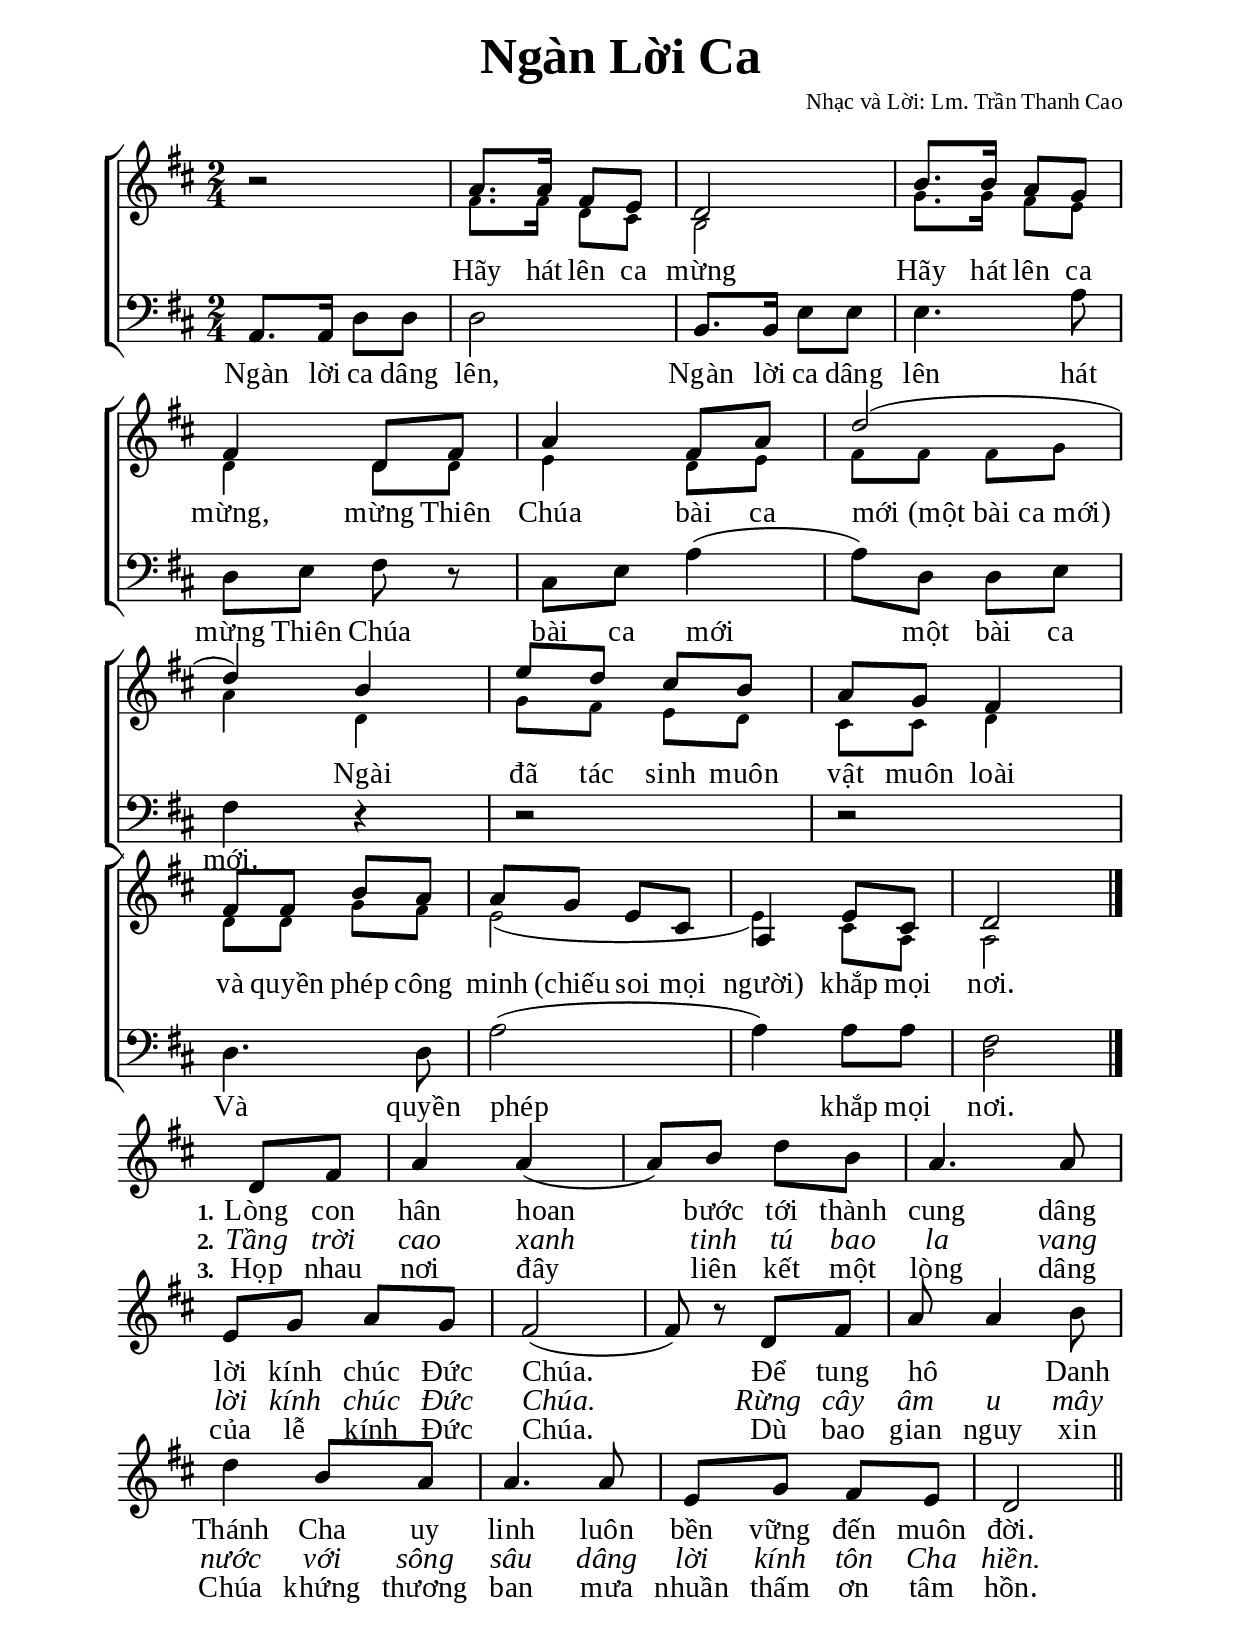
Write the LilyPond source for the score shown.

% Cài đặt chung
\version "2.20.0"
\include "english.ly"

\header {
  title = \markup { \fontsize #3 "Ngàn Lời Ca" }
  composer = "Nhạc và Lời: Lm. Trần Thanh Cao"
  arranger = " "
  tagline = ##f
}

\paper {
  #(set-paper-size "a4")
  top-margin = 15\mm
  bottom-margin = 15\mm
  left-margin = 20\mm
  right-margin = 20\mm
  indent = #0
  #(define fonts
    (make-pango-font-tree
      "Liberation Serif"
      "Liberation Serif"
      "Liberation Serif"
      (/ 20 20)))
  page-count = #1
}

% Nhạc điệp khúc
nhacDiepKhucSop = \relative c'' {
  r2 |
  a8. a16 fs8 e |
  d2 |
  b'8. b16 a8 g |
  fs4 d8 fs |
  a4 fs8 a |
  d2 ( |
  d4) b |
  e8 d cs b |
  a g fs4 |
  fs8 fs b a |
  a g e cs |
  a4 e'8 cs |
  d2 \bar "|."
}

nhacDiepKhucAlto = \relative c' {
  r2 |
  fs8. fs16 d8 cs |
  b2 |
  g'8. g16 fs8 e |
  d4 d8 d |
  e4 d8 e |
  fs8 
  fs fs g |
  a4 d, |
  g8 fs e d |
  cs cs d4 |
  d8 d g fs |
  e2 ( |
  e4) cs8 a |
  a2
}

nhacDiepKhucBas = \relative c {
  a8. a16 d8 d |
  d2 |
  b8. b16 e8 e |
  e4. a8 |
  d, e fs r |
  cs e a4 ( |
  a8) d, d e |
  fs4 r |
  r2 |
  r2 |
  d4. d8 |
  a'2 ( |
  a4) a8 a |
  <fs \tweak font-size #-2 d>2
}

% Nhạc phiên khúc
nhacPhienKhuc = \relative c' {
  \partial 4 d8 fs |
  a4 a ( |
  a8) b d b |
  a4. a8 |
  e g a g |
  fs2 ( |
  fs8) r d fs |
  a8 a4 b8 |
  d4 b8 a |
  a4. a8 |
  e g fs e |
  d2 \bar "||"
}

% Lời điệp khúc
loiDiepKhucSop = \lyricmode {
  Hãy hát lên ca mừng
  Hãy hát lên ca mừng,
  mừng Thiên Chúa bài ca "mới (một bài ca mới)"
  Ngài đã tác sinh muôn vật muôn loài
  và quyền phép công minh
  (chiếu soi mọi người) khắp mọi nơi.
}

loiDiepKhucBas = \lyricmode {
  Ngàn lời ca dâng lên,
  Ngàn lời ca dâng lên
  hát mừng Thiên Chúa bài ca mới
  một bài ca mới.
  Và quyền phép khắp mọi nơi.
}

% Lời phiên khúc
loiPhienKhucMot = \lyricmode {
  \set stanza = #"1."
  Lòng con hân hoan bước tới thành cung dâng lời kính chúc Đức Chúa.
  Để tung hô _ Danh Thánh Cha uy linh luôn bền vững đến muôn đời.
}

loiPhienKhucHai = \lyricmode {
  \override Lyrics.LyricText.font-shape = #'italic
  \set stanza = #"2."
  Tầng trời cao xanh tinh tú bao la vang lời kính chúc Đức Chúa.
  Rừng cây âm u mây nước với sông sâu dâng lời kính tôn Cha hiền.
}

loiPhienKhucBa = \lyricmode {
  \set stanza = #"3."
  Họp nhau nơi đây liên kết một lòng dâng của lễ kính Đức Chúa.
  Dù bao gian nguy xin Chúa khứng thương ban mưa nhuần thấm ơn tâm hồn.
}

% Dàn trang
\score {
  \new ChoirStaff <<
    \new Staff \with {
        \consists "Merge_rests_engraver"
        \magnifyStaff #(magstep +1)
      }
      <<
        \clef "treble"
        \new Voice = beSop {
          \voiceOne \key d \major \time 2/4 \nhacDiepKhucSop
        }
        \new Voice = beAlto {
          \override NoteHead.font-size = #-2
          \voiceTwo \key d \major \time 2/4 \nhacDiepKhucAlto
        }
        \new Lyrics \lyricsto beSop \loiDiepKhucSop
    >>
    \new Staff \with {
        \consists "Merge_rests_engraver"
        \magnifyStaff #(magstep +1)
      }
      <<
        \clef "bass"
        \new Voice = beBas {
          \key d \major \time 2/4 \nhacDiepKhucBas
        }
        \new Lyrics \lyricsto beBas \loiDiepKhucBas
    >>
  >>
  \layout {
    \override Lyrics.LyricText.font-size = #+2.5
    \override Lyrics.LyricSpace.minimum-distance = #0.5
    \override Score.BarNumber.break-visibility = ##(#f #f #f)
  }
}

\score {
  \new ChoirStaff <<
    \new Staff = phienKhuc \with {
        \magnifyStaff #(magstep +1)
      }
      <<
      \new Voice = beSop {
        \key d \major \time 2/4 \nhacPhienKhuc
      }
    >>
    \new Lyrics \lyricsto beSop \loiPhienKhucMot
    \new Lyrics \lyricsto beSop \loiPhienKhucHai
    \new Lyrics \lyricsto beSop \loiPhienKhucBa
  >>
  \layout {
    \override Staff.TimeSignature.transparent = ##t
    \override Lyrics.LyricText.font-size = #+2.5
    \override Lyrics.LyricSpace.minimum-distance = #2.0
    \override Score.BarNumber.break-visibility = ##(#f #f #f)
  } 
}
